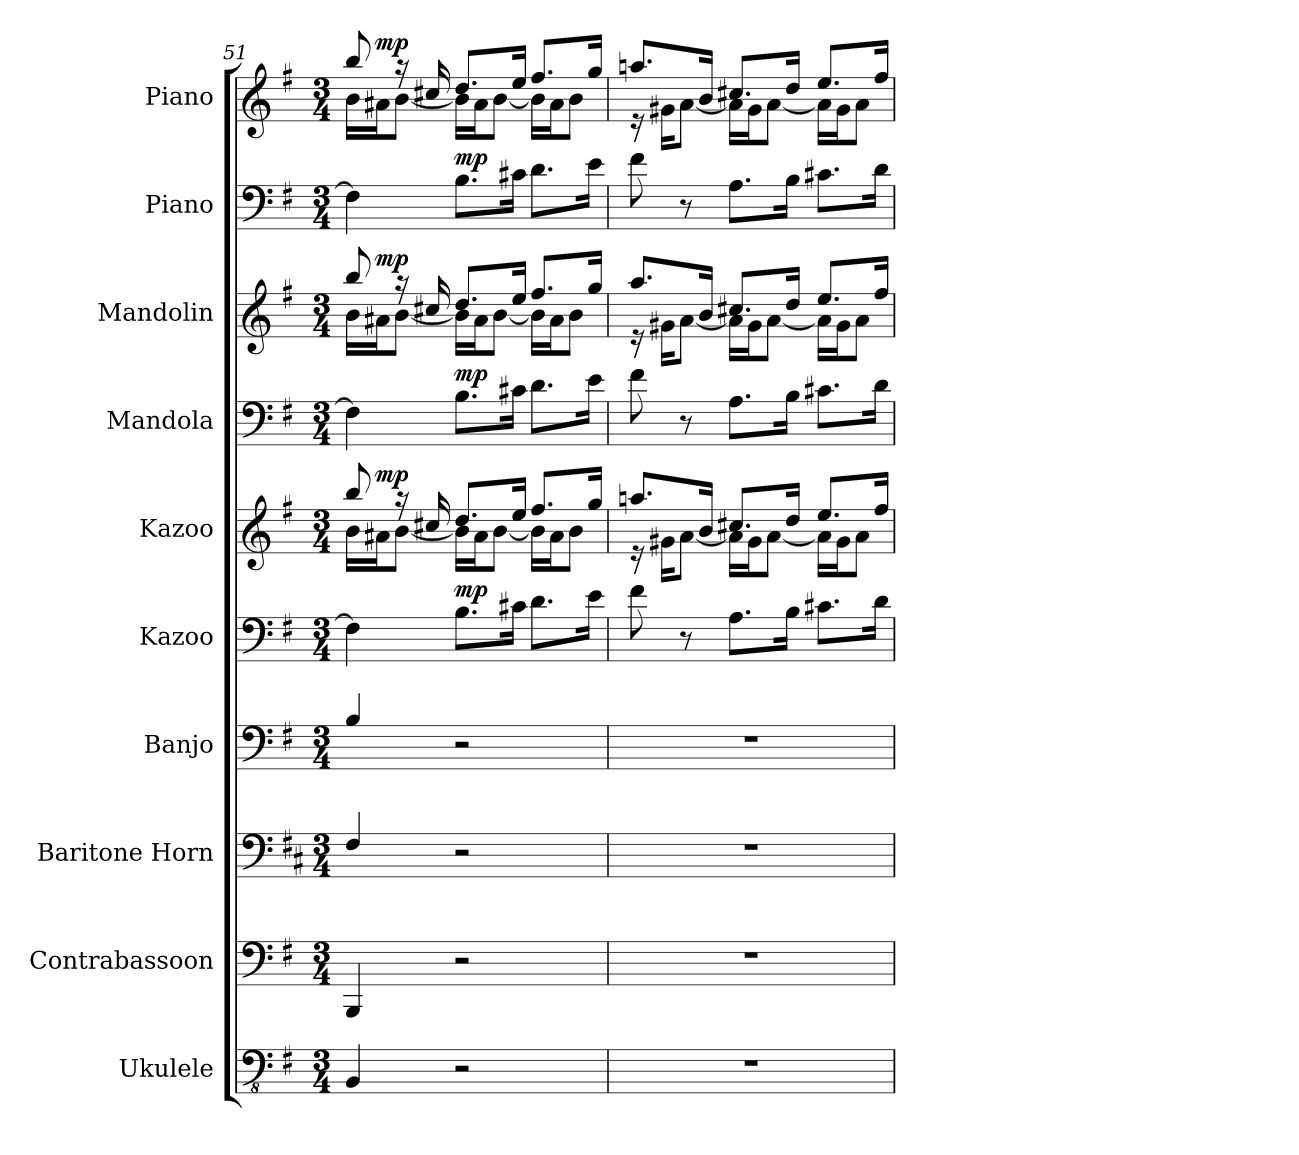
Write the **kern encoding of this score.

**kern	**kern	**kern	**kern	**kern	**dynam	**kern	**dynam	**kern	**dynam	**kern	**dynam	**kern	**dynam	**kern	**dynam
*part10	*part9	*part8	*part7	*part6	*part6	*part5	*part5	*part4	*part4	*part3	*part3	*part2	*part2	*part1	*part1
*staff10	*staff9	*staff8	*staff7	*staff6	*staff6	*staff5	*staff5	*staff4	*staff4	*staff3	*staff3	*staff2	*staff2	*staff1	*staff1
*I"Ukulele	*I"Contrabassoon	*I"Baritone Horn	*I"Banjo	*I"Kazoo	*	*I"Kazoo	*	*I"Mandola	*	*I"Mandolin	*	*I"Piano	*	*I"Piano	*
*I'Uk.	*I'Cbsn.	*I'Bar. Hn.	*I'Bj.	*I'Kaz.	*	*I'Kaz.	*	*I'Mda.	*	*I'Mdn.	*	*I'Pno.	*	*I'Pno.	*
*clefFv4	*clefF4	*clefF4	*clefF4	*clefF4	*	*clefG2	*	*clefF4	*	*	*	*clefF4	*	*clefG2	*
*	*ITrd7c12	*ITrd4c7	*ITrd7c12	*	*	*	*	*	*	*	*	*	*	*	*
*k[f#]	*k[f#]	*k[f#]	*k[f#]	*k[f#]	*	*k[f#]	*	*k[f#]	*	*k[f#]	*	*k[f#]	*	*k[f#]	*
*G:	*G:	*G:	*G:	*G:	*	*G:	*	*G:	*	*G:	*	*G:	*	*G:	*
*M3/4	*M3/4	*M3/4	*M3/4	*M3/4	*	*M3/4	*	*M3/4	*	*M3/4	*	*M3/4	*	*M3/4	*
=51	=51	=51	=51	=51	=51	=51	=51	=51	=51	=51	=51	=51	=51	=51	=51
*	*	*	*	*	*	*^	*	*	*	*^	*	*	*	*^	*
4BBB/	4BBBB/	4BB/	4BB/	4F#\]	.	8bb/	16b\LL	.	4F#\]	.	8bb/	16b\LL	.	4F#\]	.	8bb/	16b\LL	.
!	!	!	!	!	!	!	!	!LO:DY:a	!	!	!	!	!LO:DY:a	!	!	!	!	!LO:DY:a
.	.	.	.	.	.	.	16a#X\J	mp	.	.	.	16a#X\J	mp	.	.	.	16a#X\J	mp
.	.	.	.	.	.	16raa	[8b\J	.	.	.	16r	[8b\J	.	.	.	16raa	[8b\J	.
.	.	.	.	.	.	16cc#X/	.	.	.	.	16cc#X/	.	.	.	.	16cc#X/	.	.
!	!	!	!	!	!LO:DY:a	!	!	!	!	!LO:DY:a	!	!	!	!	!LO:DY:a	!	!	!
2r	2r	2r	2r	8.B\L	mp	8.dd/L	16b\LL]	.	8.B\L	mp	8.dd/L	16b\LL]	.	8.B\L	mp	8.dd/L	16b\LL]	.
.	.	.	.	.	.	.	16a#\J	.	.	.	.	16a#\J	.	.	.	.	16a#\J	.
.	.	.	.	.	.	.	[8b\J	.	.	.	.	[8b\J	.	.	.	.	[8b\J	.
.	.	.	.	16c#X\Jk	.	16ee/Jk	.	.	16c#X\Jk	.	16ee/Jk	.	.	16c#X\Jk	.	16ee/Jk	.	.
.	.	.	.	8.d\L	.	8.ff#/L	16b\LL]	.	8.d\L	.	8.ff#/L	16b\LL]	.	8.d\L	.	8.ff#/L	16b\LL]	.
.	.	.	.	.	.	.	16a#\J	.	.	.	.	16a#\J	.	.	.	.	16a#\J	.
.	.	.	.	.	.	.	8b\J	.	.	.	.	8b\J	.	.	.	.	8b\J	.
.	.	.	.	16e\Jk	.	16gg/Jk	.	.	16e\Jk	.	16gg/Jk	.	.	16e\Jk	.	16gg/Jk	.	.
!!LO:LB:g=z	!!
=52	=52	=52	=52	=52	=52	=52	=52	=52	=52	=52	=52	=52	=52	=52	=52	=52	=52	=52
2.r	2.r	2.r	2.r	8f#\	.	8.aan/L	16r	.	8f#\	.	8.aa/L	16r	.	8f#\	.	8.aan/L	16r	.
.	.	.	.	.	.	.	16g#X\KL	.	.	.	.	16g#X\KL	.	.	.	.	16g#X\KL	.
.	.	.	.	8r	.	.	[8a\J	.	8r	.	.	[8a\J	.	8r	.	.	[8a\J	.
.	.	.	.	.	.	16b/Jk	.	.	.	.	16b/Jk	.	.	.	.	16b/Jk	.	.
.	.	.	.	8.A\L	.	8.cc#X/L	16a\LL]	.	8.A\L	.	8.cc#X/L	16a\LL]	.	8.A\L	.	8.cc#X/L	16a\LL]	.
.	.	.	.	.	.	.	16g#\J	.	.	.	.	16g#\J	.	.	.	.	16g#\J	.
.	.	.	.	.	.	.	[8a\J	.	.	.	.	[8a\J	.	.	.	.	[8a\J	.
.	.	.	.	16B\Jk	.	16dd/Jk	.	.	16B\Jk	.	16dd/Jk	.	.	16B\Jk	.	16dd/Jk	.	.
.	.	.	.	8.c#X\L	.	8.ee/L	16a\LL]	.	8.c#X\L	.	8.ee/L	16a\LL]	.	8.c#X\L	.	8.ee/L	16a\LL]	.
.	.	.	.	.	.	.	16g#\J	.	.	.	.	16g#\J	.	.	.	.	16g#\J	.
.	.	.	.	.	.	.	8a\J	.	.	.	.	8a\J	.	.	.	.	8a\J	.
.	.	.	.	16d\Jk	.	16ff#/Jk	.	.	16d\Jk	.	16ff#/Jk	.	.	16d\Jk	.	16ff#/Jk	.	.
*	*	*	*	*	*	*v	*v	*	*	*	*v	*v	*	*	*	*v	*v	*
=	=	=	=	=	=	=	=	=	=	=	=	=	=	=	=
*-	*-	*-	*-	*-	*-	*-	*-	*-	*-	*-	*-	*-	*-	*-	*-
